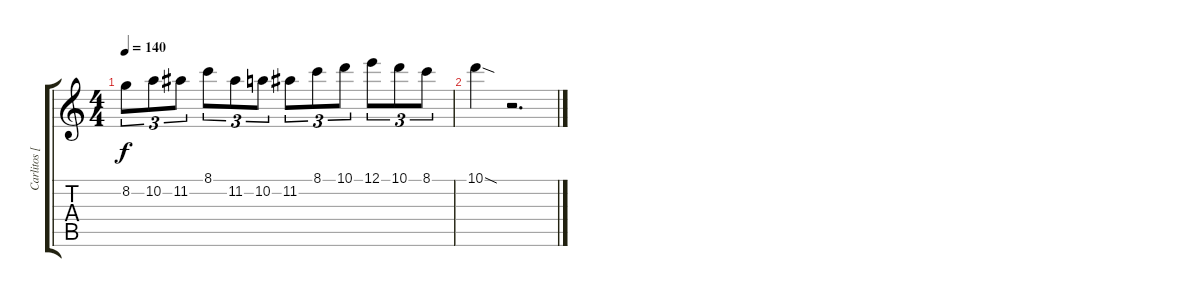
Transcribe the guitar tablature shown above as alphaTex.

\track ("Carlitos [guitarra]" "Carlitos [") {instrument distortionguitar}
\staff {score tabs}
\tuning (E4 B3 G3 D3 A2 E2) {hide}
\ts (4 4)
\tempo 140
\clef g2
\ks c
8.2.8{tu (3 2) dy f} 10.2.8{tu (3 2)} 11.2.8{tu (3 2)} 8.1.8{tu (3 2)} 11.2.8{tu (3 2)} 10.2.8{tu (3 2)} 11.2.8{tu (3 2)} 8.1.8{tu (3 2)} 10.1.8{tu (3 2)} 12.1.8{tu (3 2)} 10.1.8{tu (3 2)} 8.1.8{tu (3 2)} |
10.1{sod}.4 r.2{d}
